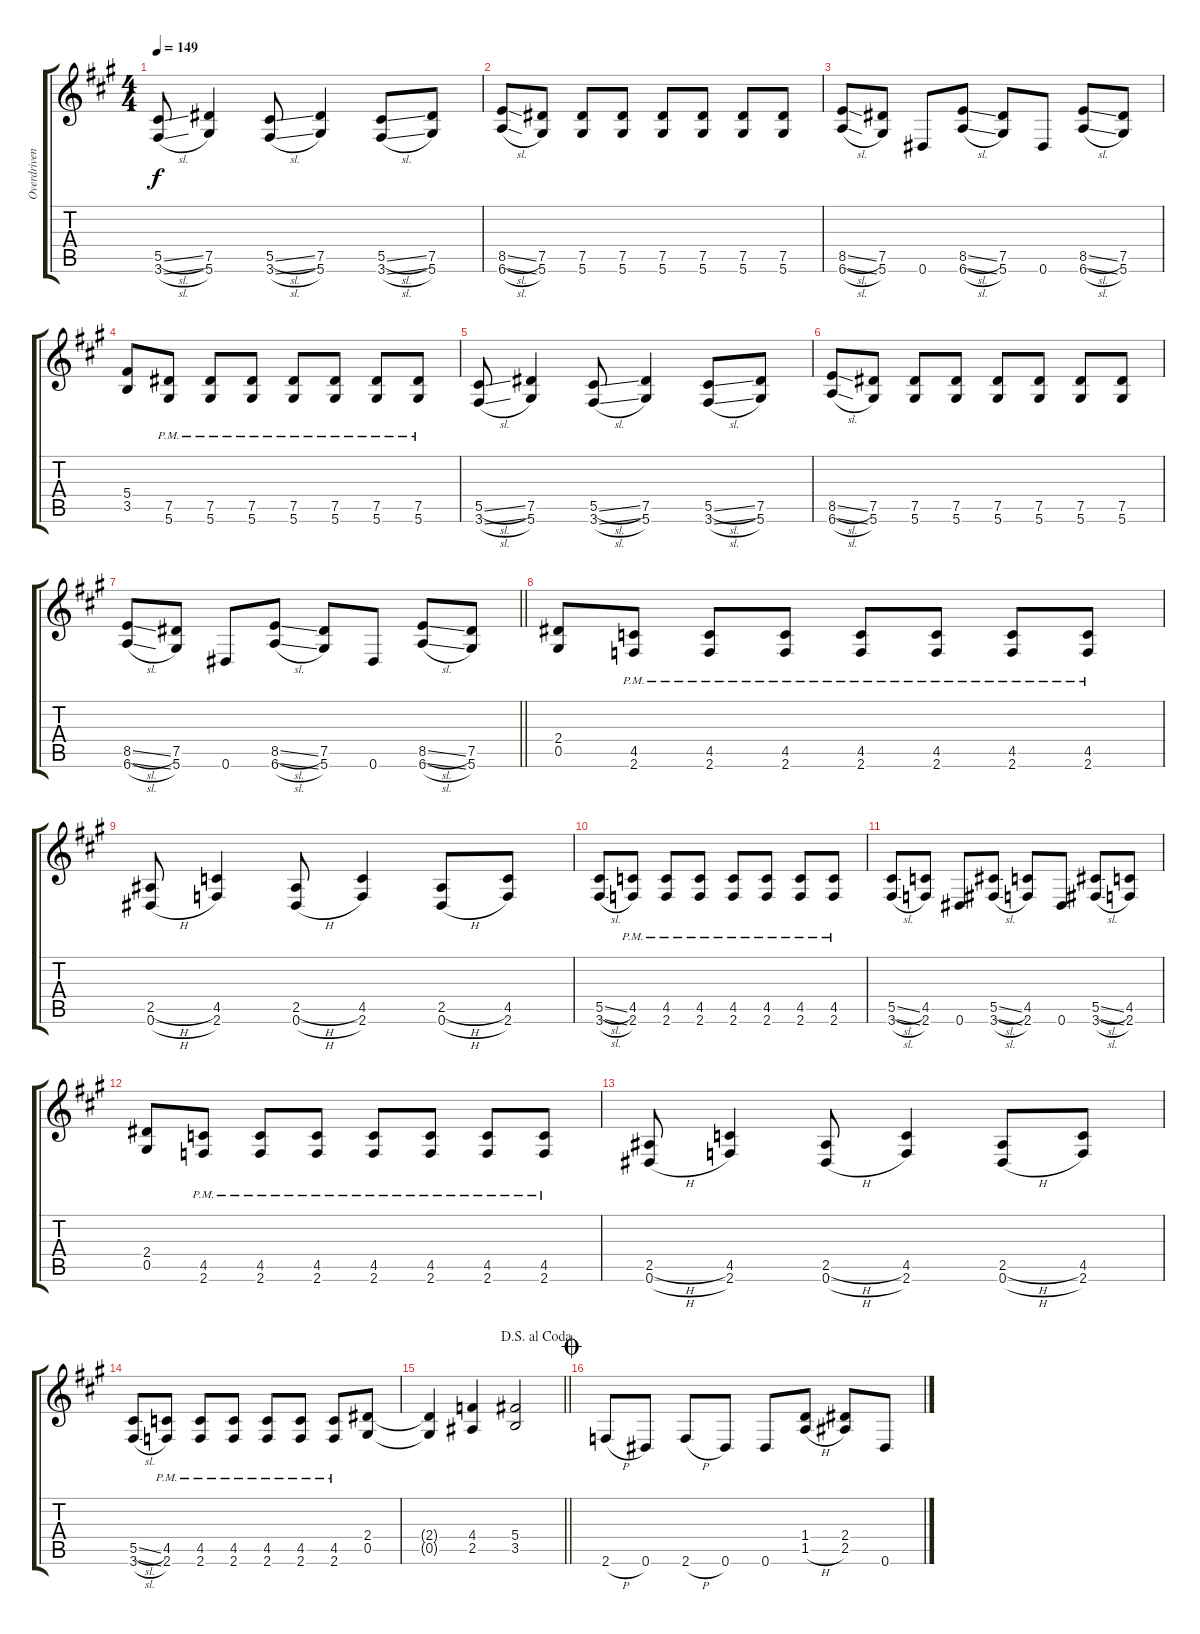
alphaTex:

\track ("Overdriven" "Overdriven") {instrument overdrivenguitar}
\staff {score tabs}
\tuning (Eb4 Bb3 Gb3 Db3 Ab2 Eb2) {hide}
\ts (4 4)
\tempo 149
\clef g2
\ks a
(5.5{sl} 3.6{sl}).8{dy f} (7.5 5.6).4 (5.5{sl} 3.6{sl}).8 (7.5 5.6).4 (5.5{sl} 3.6{sl}).8 (7.5 5.6).8 |
(8.5{sl} 6.6{sl}).8 (7.5 5.6).8 (7.5 5.6).8 (7.5 5.6).8 (7.5 5.6).8 (7.5 5.6).8 (7.5 5.6).8 (7.5 5.6).8 |
(8.5{sl} 6.6{sl}).8 (7.5 5.6).8 0.6.8 (8.5{sl} 6.6{sl}).8 (7.5 5.6).8 0.6.8 (8.5{sl} 6.6{sl}).8 (7.5 5.6).8 |
(5.4 3.5).8 (7.5{pm} 5.6{pm}).8 (7.5{pm} 5.6{pm}).8 (7.5{pm} 5.6{pm}).8 (7.5{pm} 5.6{pm}).8 (7.5{pm} 5.6{pm}).8 (7.5{pm} 5.6{pm}).8 (7.5{pm} 5.6{pm}).8 |
(5.5{sl} 3.6{sl}).8 (7.5 5.6).4 (5.5{sl} 3.6{sl}).8 (7.5 5.6).4 (5.5{sl} 3.6{sl}).8 (7.5 5.6).8 |
(8.5{sl} 6.6{sl}).8 (7.5 5.6).8 (7.5 5.6).8 (7.5 5.6).8 (7.5 5.6).8 (7.5 5.6).8 (7.5 5.6).8 (7.5 5.6).8 |
\barLineRight lightlight
(8.5{sl} 6.6{sl}).8 (7.5 5.6).8 0.6.8 (8.5{sl} 6.6{sl}).8 (7.5 5.6).8 0.6.8 (8.5{sl} 6.6{sl}).8 (7.5 5.6).8 |
(2.4 0.5).8 (4.5{pm} 2.6{pm}).8 (4.5{pm} 2.6{pm}).8 (4.5{pm} 2.6{pm}).8 (4.5{pm} 2.6{pm}).8 (4.5{pm} 2.6{pm}).8 (4.5{pm} 2.6{pm}).8 (4.5{pm} 2.6{pm}).8 |
(2.5{h} 0.6{h}).8 (4.5 2.6).4 (2.5{h} 0.6{h}).8 (4.5 2.6).4 (2.5{h} 0.6{h}).8 (4.5 2.6).8 |
(5.5{sl} 3.6{sl}).8 (4.5{pm} 2.6{pm}).8 (4.5{pm} 2.6{pm}).8 (4.5{pm} 2.6{pm}).8 (4.5{pm} 2.6{pm}).8 (4.5{pm} 2.6{pm}).8 (4.5{pm} 2.6{pm}).8 (4.5{pm} 2.6{pm}).8 |
(5.5{sl} 3.6{sl}).8 (4.5 2.6).8 0.6.8 (5.5{sl} 3.6{sl}).8 (4.5 2.6).8 0.6.8 (5.5{sl} 3.6{sl}).8 (4.5 2.6).8 |
(2.4 0.5).8 (4.5{pm} 2.6{pm}).8 (4.5{pm} 2.6{pm}).8 (4.5{pm} 2.6{pm}).8 (4.5{pm} 2.6{pm}).8 (4.5{pm} 2.6{pm}).8 (4.5{pm} 2.6{pm}).8 (4.5{pm} 2.6{pm}).8 |
(2.5{h} 0.6{h}).8 (4.5 2.6).4 (2.5{h} 0.6{h}).8 (4.5 2.6).4 (2.5{h} 0.6{h}).8 (4.5 2.6).8 |
(5.5{sl} 3.6{sl}).8 (4.5{pm} 2.6{pm}).8 (4.5{pm} 2.6{pm}).8 (4.5{pm} 2.6{pm}).8 (4.5{pm} 2.6{pm}).8 (4.5{pm} 2.6{pm}).8 (4.5{pm} 2.6{pm}).8 (2.4 0.5).8 |
\jump dalsegnoalcoda
\barLineRight lightlight
(2.4{t} 0.5{t}).4 (4.4 2.5).4 (5.4 3.5).2 |
\jump coda
2.6{h}.8 0.6.8 2.6{h}.8 0.6.8 0.6.8 (1.4 1.5{h}).8 (2.4 2.5).8 0.6.8
